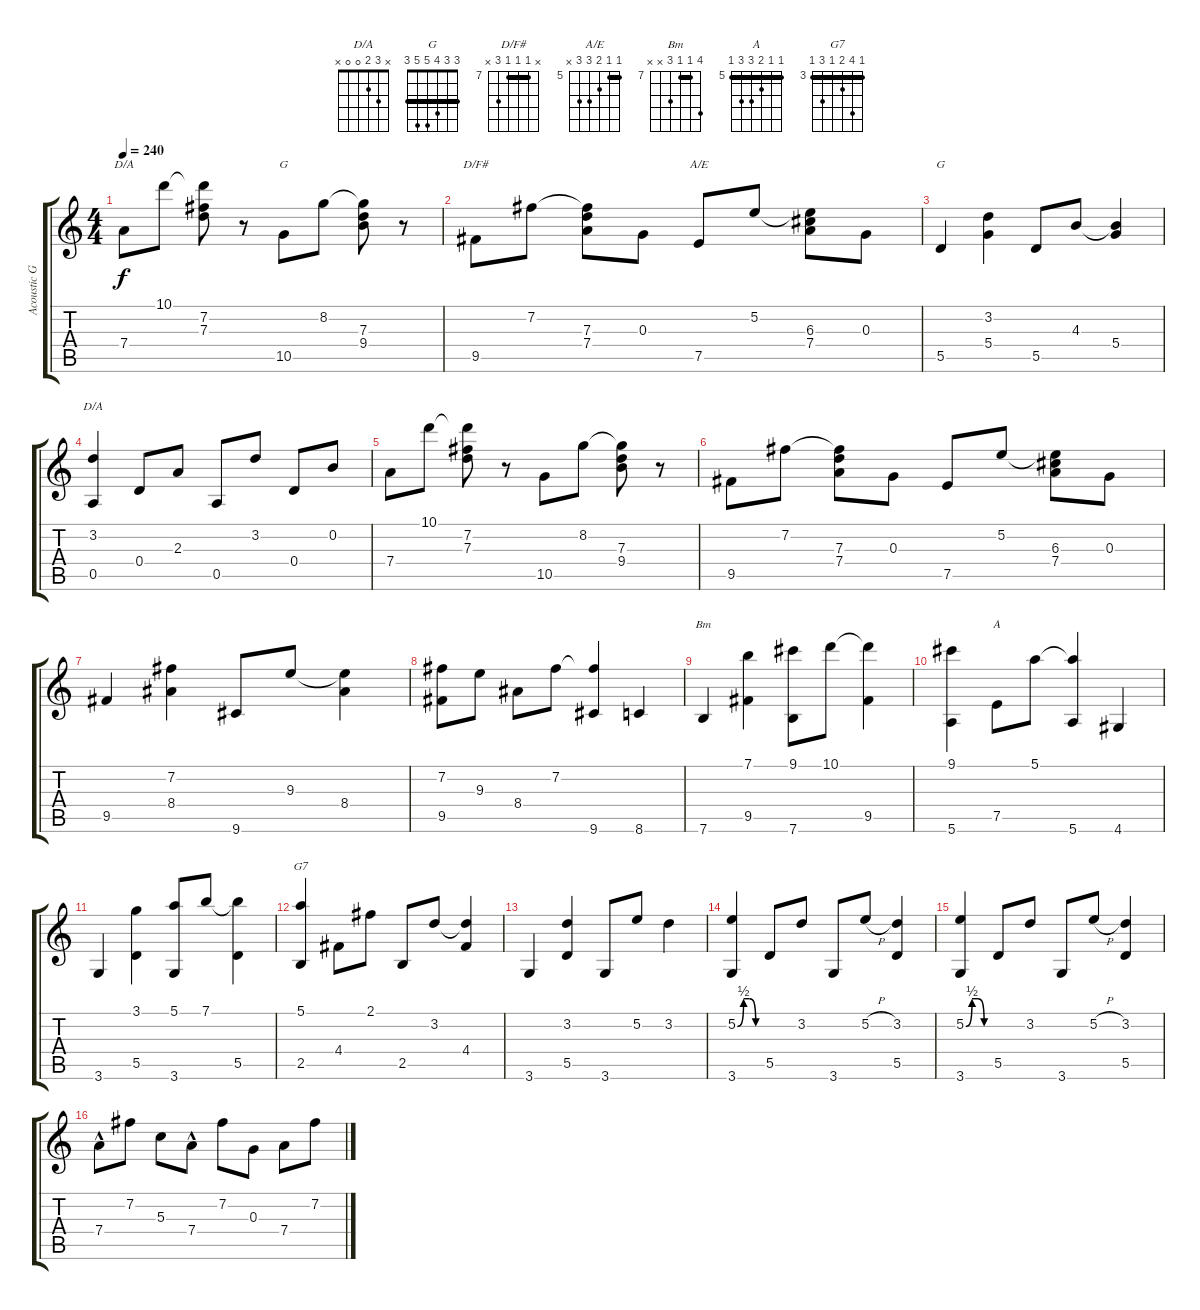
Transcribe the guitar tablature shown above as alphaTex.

\track ("Acoustic Guitar" "Acoustic G") {instrument acousticguitarsteel}
\staff {score tabs}
\tuning (E4 B3 G3 D3 A2 E2) {hide}
\chord ("D/A" 10 7 7 7 0 x) {firstfret 7 barre 7}
\chord ("G" 7 8 7 9 10 x) {firstfret 7 barre 7}
\chord ("D/F#" x 7 7 7 9 x) {firstfret 7 barre 7}
\chord ("A/E" 5 5 6 7 7 x) {firstfret 5 barre 5}
\chord ("G" 3 3 4 5 5 3) {barre 3}
\chord ("D/A" x 3 2 0 0 x)
\chord ("Bm" 10 7 7 9 x x) {firstfret 7 barre 7}
\chord ("A" 5 5 6 7 7 5) {firstfret 5 barre 5}
\chord ("G7" 3 6 4 3 5 3) {firstfret 3 barre 3}
\ts (4 4)
\tempo 240
\clef g2
\ks c
7.4.8{ch "D/A" dy f instrument acousticguitarsteel} 10.1.8 (10.1{t} 7.2 7.3).8 r.8 10.5.8{ch "G"} 8.2.8 (8.2{t} 7.3 9.4).8 r.8 |
9.5.8{ch "D/F#"} 7.2.8 (7.2{t} 7.3 7.4).8 0.3.8 7.5.8{ch "A/E"} 5.2.8 (5.2{t} 6.3 7.4).8 0.3.8 |
5.5.4{ch "G"} (3.2 5.4).4 5.5.8 4.3.8 (4.3{t} 5.4).4 |
(3.2 0.5).4{ch "D/A"} 0.4.8 2.3.8 0.5.8 3.2.8 0.4.8 0.2.8 |
7.4.8 10.1.8 (10.1{t} 7.2 7.3).8 r.8 10.5.8 8.2.8 (8.2{t} 7.3 9.4).8 r.8 |
9.5.8 7.2.8 (7.2{t} 7.3 7.4).8 0.3.8 7.5.8 5.2.8 (5.2{t} 6.3 7.4).8 0.3.8 |
9.5.4 (7.2 8.4).4 9.6.8 9.3.8 (9.3{t} 8.4).4 |
(7.2 9.5).8 9.3.8 8.4.8 7.2.8 (7.2{t} 9.6).4 8.6.4 |
7.6.4{ch "Bm"} (7.1 9.5).4 (9.1 7.6).8 10.1.8 (10.1{t} 9.5).4 |
(9.1 5.6).4 7.5.8{ch "A"} 5.1.8 (5.1{t} 5.6).4 4.6.4 |
3.6.4 (3.1 5.5).4 (5.1 3.6).8 7.1.8 (7.1{t} 5.5).4 |
(5.1 2.5).4{ch "G7"} 4.4.8 2.1.8 2.5.8 3.2.8 (3.2{t} 4.4).4 |
3.6.4 (3.2 5.5).4 3.6.8 5.2.8 3.2.4 |
(5.2{be (custom 0 0 15 2 30 2 45 0 60 0)} 3.6).4 5.5.8 3.2.8 3.6.8 5.2{h}.8 (3.2 5.5).4 |
(5.2{be (custom 0 0 15 2 30 2 45 0 60 0)} 3.6).4 5.5.8 3.2.8 3.6.8 5.2{h}.8 (3.2 5.5).4 |
7.4{hac}.8 7.2.8 5.3.8 7.4{hac}.8 7.2.8 0.3.8 7.4.8 7.2.8
